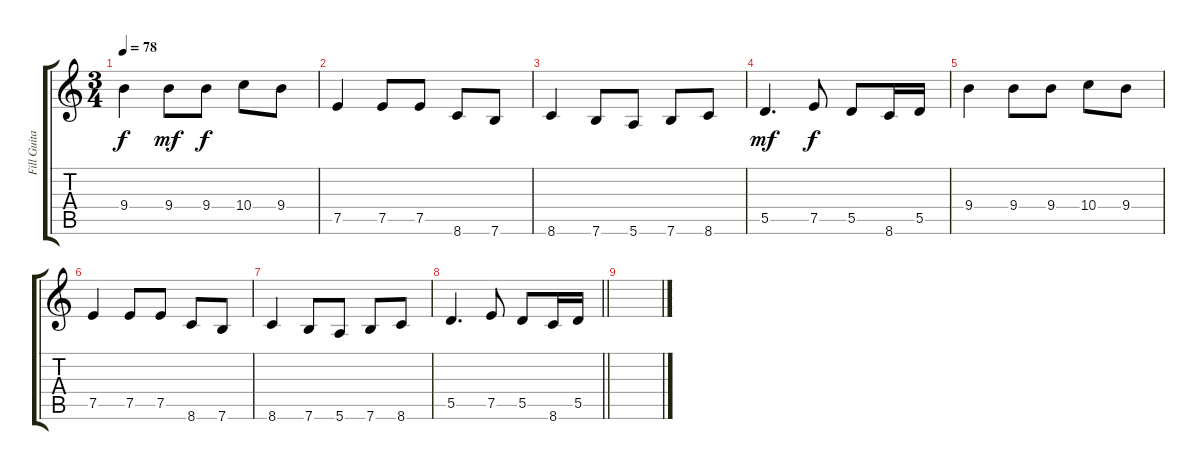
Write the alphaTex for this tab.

\track ("Fill Guitar" "Fill Guita") {instrument distortionguitar}
\staff {score tabs}
\tuning (E4 B3 G3 D3 A2 E2) {hide}
\ts (3 4)
\tempo 78
\clef g2
\ks c
9.4.4{dy f} 9.4.8{dy mf} 9.4.8{dy f} 10.4.8 9.4.8 |
7.5.4 7.5.8 7.5.8 8.6.8 7.6.8 |
8.6.4 7.6.8 5.6.8 7.6.8 8.6.8 |
5.5.4{d dy mf} 7.5.8{dy f} 5.5.8 8.6.16 5.5.16 |
9.4.4 9.4.8 9.4.8 10.4.8 9.4.8 |
7.5.4 7.5.8 7.5.8 8.6.8 7.6.8 |
8.6.4 7.6.8 5.6.8 7.6.8 8.6.8 |
\barLineRight lightlight
5.5.4{d} 7.5.8 5.5.8 8.6.16 5.5.16 |
\section ("" "")
